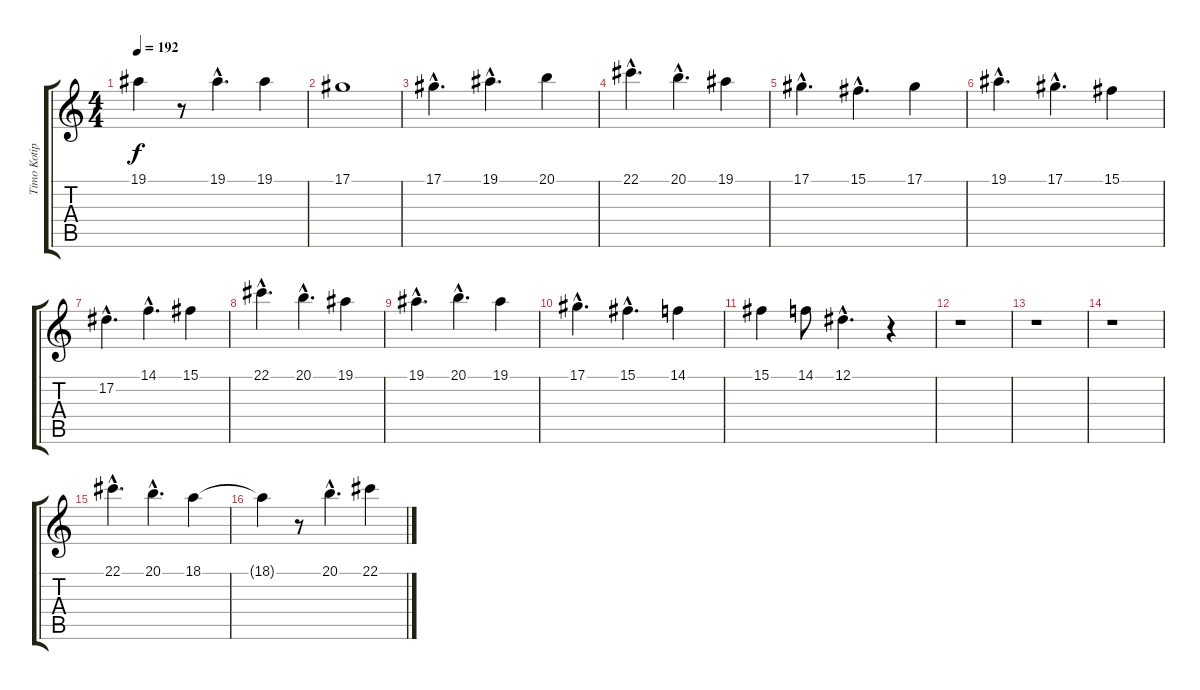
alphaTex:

\track ("Timo Kotipelto" "Timo Kotip") {instrument lead1square}
\staff {score tabs}
\tuning (Eb4 Bb3 Gb3 Db3 Ab2 Eb2) {hide}
\ts (4 4)
\tempo 192
\clef g2
\ks c
19.1{t}.4{dy f} r.8 19.1{hac}.4{d} 19.1.4 |
17.1.1 |
17.1{hac}.4{d} 19.1{hac}.4{d} 20.1.4 |
22.1{hac}.4{d} 20.1{hac}.4{d} 19.1.4 |
17.1{hac}.4{d} 15.1{hac}.4{d} 17.1.4 |
19.1{hac}.4{d} 17.1{hac}.4{d} 15.1.4 |
17.2{hac}.4{d} 14.1{hac}.4{d} 15.1.4 |
22.1{hac}.4{d} 20.1{hac}.4{d} 19.1.4 |
19.1{hac}.4{d} 20.1{hac}.4{d} 19.1.4 |
17.1{hac}.4{d} 15.1{hac}.4{d} 14.1.4 |
15.1.4 14.1.8 12.1{hac}.4{d} r.4 |
r.1 |
r.1 |
r.1 |
22.1{hac}.4{d} 20.1{hac}.4{d} 18.1.4 |
18.1{t}.4 r.8 20.1{hac}.4{d} 22.1.4
